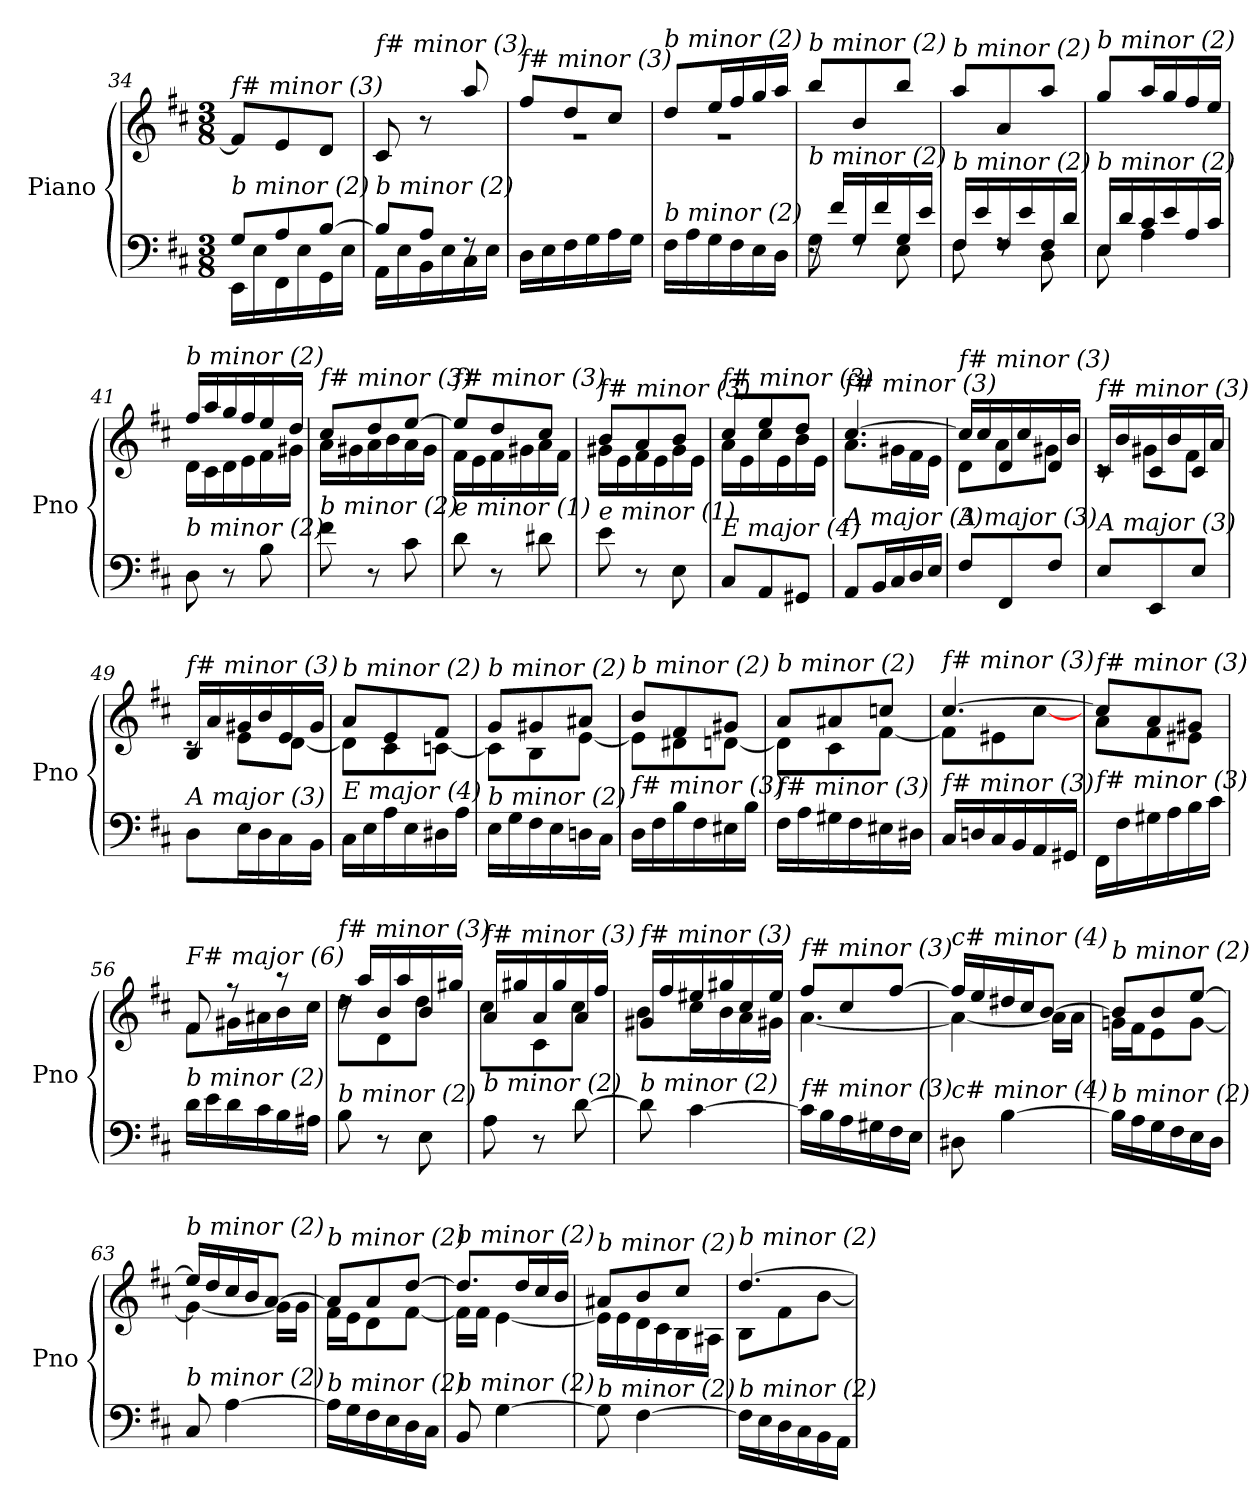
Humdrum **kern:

**kern	**kern
*part1	*part1
*staff2	*staff1
*I"Piano	*
*I'Pno	*
*clefF4	*clefG2
*k[f#c#]	*k[f#c#]
*M3/8	*M3/8
=34	=34
*^	*
!	!	!LO:TX:i:t=f# minor (3)
!LO:TX:i:t=b minor (2)	!	!
8G/L	16EE\LL	8f#/L]
.	16E\	.
8A/	16FF#\	8e/
.	16E\	.
[8B/J	16GG\	8d/J
.	16E\JJ	.
=35	=35	=35
!	!	!LO:TX:i:t=f# minor (3)
!LO:TX:i:t=b minor (2)	!	!
8B/L]	16AA\LL	8c#/
.	16E\	.
8A/J	16BB\	8r
.	16E\	.
8rF	16C#\	8aa/
.	16E\JJ	.
!!LO:LB:g=z
=36	=36	=36
*	*	*^
!	!	!LO:TX:i:t=f# minor (3)	!
!LO:TX:i:t=b minor (2)	!	!	!
*v	*v	*	*
16D\LL	8ff#/L	4.r
16E\	.	.
16F#\	8dd/	.
16G\	.	.
16A\	8cc#/J	.
16G\JJ	.	.
=37	=37	=37
!	!LO:TX:i:t=b minor (2)	!
!LO:TX:i:t=b minor (2)	!	!
16F#\LL	8dd/L	4.r
16A\	.	.
16G\	16ee/L	.
16F#\	16ff#/	.
16E\	16gg/	.
16D\JJ	16aa/JJ	.
*	*v	*v
=38	=38
*^	*
!	!	!LO:TX:i:t=b minor (2)
!LO:TX:i:t=b minor (2)	!	!
16rF	8G\	8bb/L
16f#/LL	.	.
16G/	8rF	8b/
16f#/	.	.
16G/	8E\	8bb/J
16e/JJ	.	.
=39	=39	=39
!	!	!LO:TX:i:t=b minor (2)
!LO:TX:i:t=b minor (2)	!	!
16F#/LL	8F#\	8aa/L
16e/	.	.
16F#/	8rF	8a/
16e/	.	.
16F#/	8D\	8aa/J
16d/JJ	.	.
=40	=40	=40
!	!	!LO:TX:i:t=b minor (2)
!LO:TX:i:t=b minor (2)	!	!
16E/LL	8E\	8gg/L
16d/	.	.
16c#/	4A\	16aa/L
16e/	.	16gg/
16A/	.	16ff#/
16c#/JJ	.	16ee/JJ
*v	*v	*
=41	=41
*	*^
!	!LO:TX:i:t=b minor (2)	!
!LO:TX:i:t=b minor (2)	!	!
8D\	16ff#/LL	16d\LL
.	16aa/	16c#\
8r	16gg/	16d\
.	16ff#/	16e\
8B\	16ee/	16f#\
.	16dd/JJ	16g#X\JJ
!!LO:LB:g=z	!!
=42	=42	=42
!	!LO:TX:i:t=f# minor (3)	!
!LO:TX:i:t=b minor (2)	!	!
8f#\	8cc#/L	16a\LL
.	.	16g#X\
8r	8dd/	16a\
.	.	16b\
8c#\	[8ee/J	16a\
.	.	16g#\JJ
=43	=43	=43
!	!LO:TX:i:t=f# minor (3)	!
!LO:TX:i:t=e minor (1)	!	!
8d\	8ee/L]	16f#\LL
.	.	16e\
8r	8dd/	16f#\
.	.	16g#X\
8d#X\	8cc#/J	16a\
.	.	16f#\JJ
=44	=44	=44
!	!LO:TX:i:t=f# minor (3)	!
!LO:TX:i:t=e minor (1)	!	!
8e\	8b/L	16g#X\LL
.	.	16e\
8r	8a/	16f#\
.	.	16e\
8E\	8b/J	16g#\
.	.	16e\JJ
=45	=45	=45
!	!LO:TX:i:t=f# minor (3)	!
!LO:TX:i:t=E major (4)	!	!
8C#/L	8cc#/L	16a\LL
.	.	16e\
8AA/	8ee/	16cc#\
.	.	16e\
8GG#X/J	8dd/J	16b\
.	.	16e\JJ
=46	=46	=46
!	!LO:TX:i:t=f# minor (3)	!
!LO:TX:i:t=A major (3)	!	!
8AA/L	[4.cc#/	8.a\L
16BB/L	.	.
16C#/	.	16g#X\L
16D/	.	16f#\
16E/JJ	.	16e\JJ
=47	=47	=47
!	!LO:TX:i:t=f# minor (3)	!
!LO:TX:i:t=A major (3)	!	!
8F#/L	16cc#/LL]	8d\L
.	16cc#/	.
8FF#/	16d/	8a\
.	16cc#/	.
8F#/J	16d/	8g#X\J
.	16b/JJ	.
!!LO:LB:g=z	!!
=48	=48	=48
!	!LO:TX:i:t=f# minor (3)	!
!LO:TX:i:t=A major (3)	!	!
8E/L	16c#/LL	8rc
.	16b/	.
8EE/	16c#/	8g#X\L
.	16b/	.
8E/J	16c#/	8f#\J
.	16a/JJ	.
=49	=49	=49
!	!LO:TX:i:t=f# minor (3)	!
!LO:TX:i:t=A major (3)	!	!
8D\L	16B/LL	8rc
.	16a/	.
16E\L	16g#X/	8e\L
16D\	16b/	.
16C#\	16e/	[8d\J
16BB\JJ	16g#/JJ	.
=50	=50	=50
!	!LO:TX:i:t=b minor (2)	!
!LO:TX:i:t=E major (4)	!	!
16C#\LL	8a/L	8d\L]
16E\	.	.
16A\	8e/	8c#\
16E\	.	.
16D#X\	8f#/J	[8cn\J
16A\JJ	.	.
=51	=51	=51
!	!LO:TX:i:t=b minor (2)	!
!LO:TX:i:t=b minor (2)	!	!
16E\LL	8g/L	8c\L]
16G\	.	.
16F#\	8g#X/	8B\
16E\	.	.
16Dn\	8a#X/J	[8e\J
16C#\JJ	.	.
=52	=52	=52
!	!LO:TX:i:t=b minor (2)	!
!LO:TX:i:t=f# minor (3)	!	!
16D\LL	8b/L	8e\L]
16F#\	.	.
16B\	8f#/	8d#X\
16F#\	.	.
16E#X\	8g#X/J	[8dn\J
16B\JJ	.	.
!!LO:LB:g=z	!!
=53	=53	=53
!	!LO:TX:i:t=b minor (2)	!
!LO:TX:i:t=f# minor (3)	!	!
16F#\LL	8a/L	8d\L]
16A\	.	.
16G#X\	8a#X/	8c#\
16F#\	.	.
16E#X\	8ccni/J	[8f#\J
16D#X\JJ	.	.
=54	=54	=54
!	!LO:TX:i:t=f# minor (3)	!
!LO:TX:i:t=f# minor (3)	!	!
16C#/LL	[4.cc#/	8f#\L]
16Dn/	.	.
16C#/	.	8e#X\
16BB/	.	.
16AA/	.	[8cc#\J
16GG#X/JJ	.	.
=55	=55	=55
!	!LO:TX:i:t=f# minor (3)	!
!LO:TX:i:t=f# minor (3)	!	!
16FF#\LL	8cc#/L]	8a\L
16F#\	.	.
16G#X\	8a/	8f#\
16A\	.	.
16B\	8g#X/J	8e#X\J
16c#\JJ	.	.
=56	=56	=56
!	!LO:TX:i:t=F# major (6)	!
!LO:TX:i:t=b minor (2)	!	!
16d\LL	8f#/	8f#\L
16e\	.	.
16d\	8r	16g#X\L
16c#\	.	16a#X\
16B\	8r	16b\
16A#X\JJ	.	16cc#\JJ
=57	=57	=57
!	!LO:TX:i:t=f# minor (3)	!
!LO:TX:i:t=b minor (2)	!	!
8B\	16rdd	8dd\L
.	16aa/LL	.
8r	16b/	8d\
.	16aa/	.
8E\	16b/	8dd\J
.	16gg#X/JJ	.
=58	=58	=58
!	!LO:TX:i:t=f# minor (3)	!
!LO:TX:i:t=b minor (2)	!	!
8A\	16a/LL	8cc#\L
.	16gg#X/	.
8r	16a/	8c#\
.	16gg#/	.
[8d\	16a/	8cc#\J
.	16ff#/JJ	.
!!LO:LB:g=z	!!
=59	=59	=59
!	!LO:TX:i:t=f# minor (3)	!
!LO:TX:i:t=b minor (2)	!	!
8d\]	16g#X/LL	8b\L
.	16ff#/	.
[4c#\	16ee#X/	16cc#\L
.	16gg#X/	16b\
.	16cc#/	16a\
.	16ee#/JJ	16g#X\JJ
=60	=60	=60
!	!LO:TX:i:t=f# minor (3)	!
!LO:TX:i:t=f# minor (3)	!	!
16c#\LL]	8ff#/L	[4.a\
16B\	.	.
16A\	8cc#/	.
16G#X\	.	.
16F#\	[8ff#/J	.
16E\JJ	.	.
=61	=61	=61
!	!LO:TX:i:t=c# minor (4)	!
!LO:TX:i:t=c# minor (4)	!	!
8D#X\	16ff#/LL]	4a\_
.	16ee/	.
[4B\	16dd#X/	.
.	16cc#/J	.
.	[8b/J	16a\LL]
.	.	16a\JJ
=62	=62	=62
!	!LO:TX:i:t=b minor (2)	!
!LO:TX:i:t=b minor (2)	!	!
16B\LL]	8b/L]	16gn\LL
16A\	.	16f#\J
16G\	8b/	8e\
16F#\	.	.
16E\	[8ee/J	[8g\J
16D\JJ	.	.
=63	=63	=63
!	!LO:TX:i:t=b minor (2)	!
!LO:TX:i:t=b minor (2)	!	!
8C#/	16ee/LL]	4g\_
.	16dd/	.
[4A\	16cc#/	.
.	16b/J	.
.	[8a/J	16g\LL]
.	.	16g\JJ
=64	=64	=64
!	!LO:TX:i:t=b minor (2)	!
!LO:TX:i:t=b minor (2)	!	!
16A\LL]	8a/L]	16f#\LL
16G\	.	16e\J
16F#\	8a/	8d\
16E\	.	.
16D\	[8dd/J	[8f#\J
16C#\JJ	.	.
!!LO:PB:g=z	!!
=65	=65	=65
!	!LO:TX:i:t=b minor (2)	!
!LO:TX:i:t=b minor (2)	!	!
8BB/	8.dd/L]	16f#\LL]
.	.	16f#\JJ
[4G\	.	[4e\
.	16dd/L	.
.	16cc#/	.
.	16b/JJ	.
=66	=66	=66
!	!LO:TX:i:t=b minor (2)	!
!LO:TX:i:t=b minor (2)	!	!
8G\]	8a#X/L	16e\LL]
.	.	16e\
[4F#\	8b/	16d\
.	.	16c#\
.	8cc#/J	16B\
.	.	16A#X\JJ
=67	=67	=67
!	!LO:TX:i:t=b minor (2)	!
!LO:TX:i:t=b minor (2)	!	!
16F#\LL]	[4.dd/	8B\L
16E\	.	.
16D\	.	8f#\
16C#\	.	.
16BB\	.	[8b\J
16AA\JJ	.	.
*	*v	*v
=	=
*-	*-
